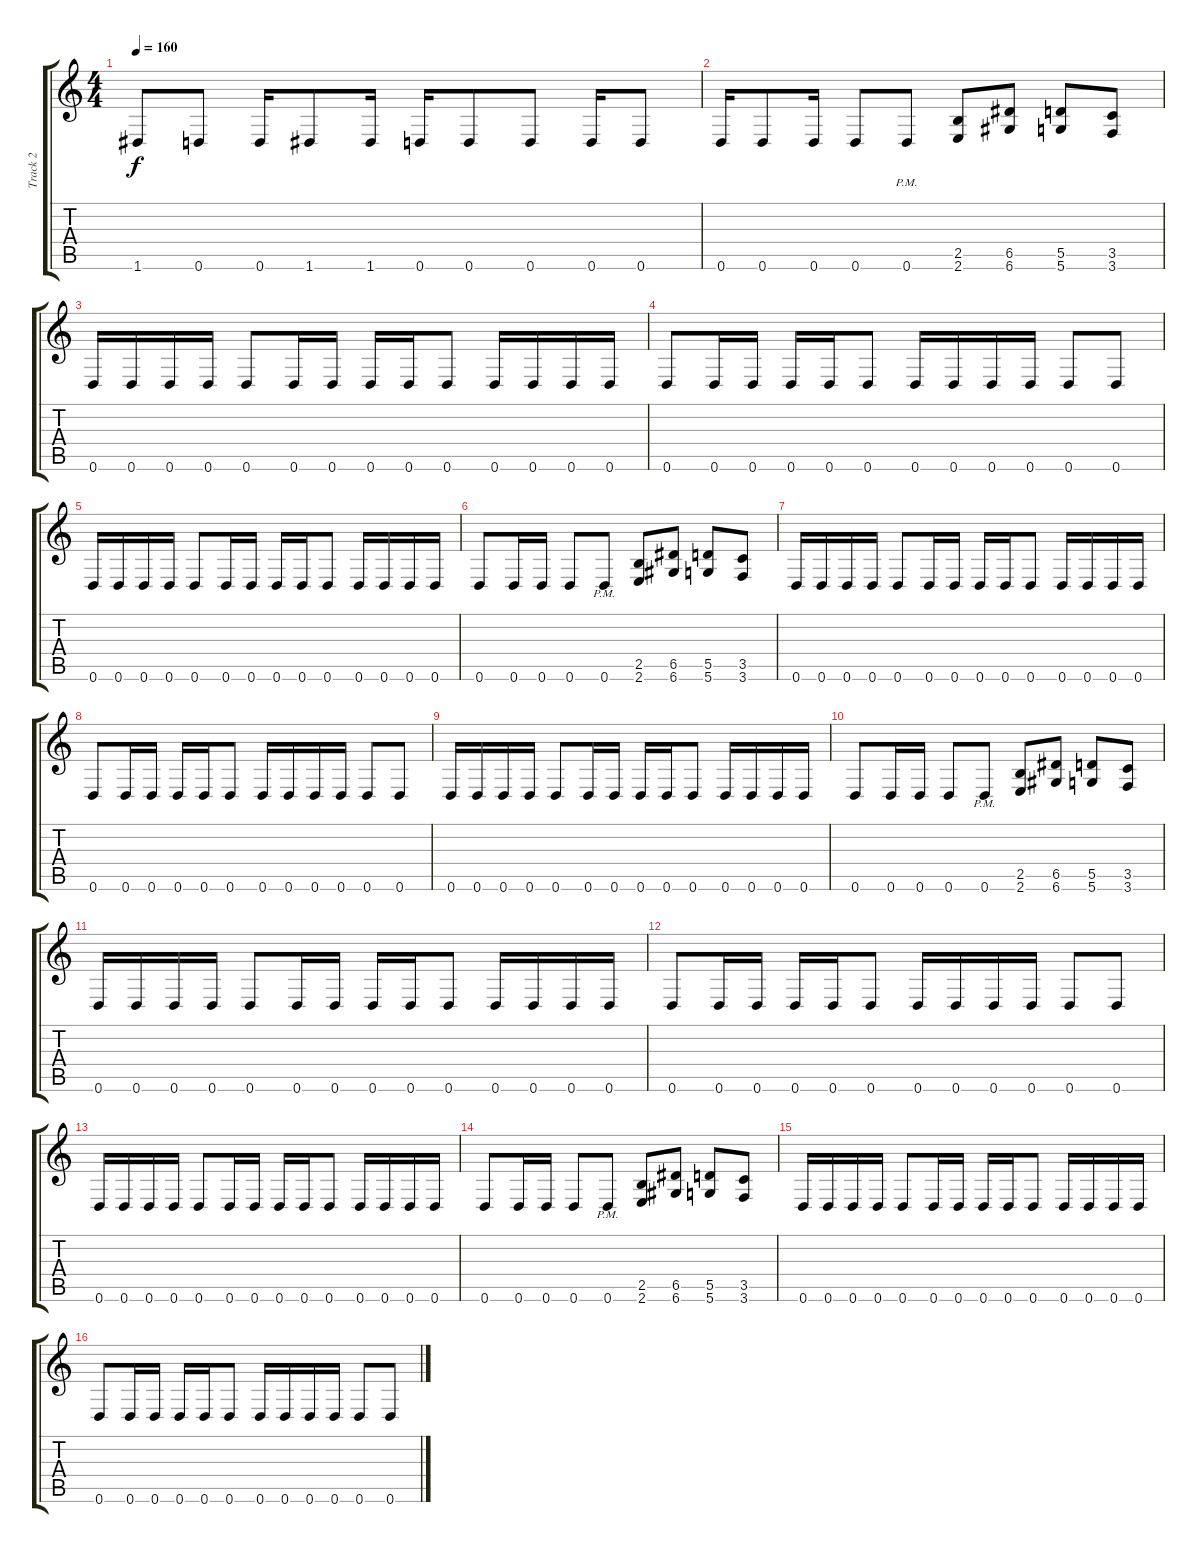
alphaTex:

\track ("Track 2" "Track 2") {instrument distortionguitar}
\staff {score tabs}
\tuning (E4 B3 G3 D3 A2 D2) {hide}
\ts (4 4)
\tempo 160
\clef g2
\ks c
1.6.8{dy f} 0.6.8 0.6.16 1.6.8 1.6.16 0.6.16 0.6.8 0.6.8 0.6.16 0.6.8 |
0.6.16 0.6.8 0.6.16 0.6.8 0.6{pm}.8 (2.5 2.6).8 (6.5 6.6).8 (5.5 5.6).8 (3.5 3.6).8 |
0.6.16 0.6.16 0.6.16 0.6.16 0.6.8 0.6.16 0.6.16 0.6.16 0.6.16 0.6.8 0.6.16 0.6.16 0.6.16 0.6.16 |
0.6.8 0.6.16 0.6.16 0.6.16 0.6.16 0.6.8 0.6.16 0.6.16 0.6.16 0.6.16 0.6.8 0.6.8 |
0.6.16 0.6.16 0.6.16 0.6.16 0.6.8 0.6.16 0.6.16 0.6.16 0.6.16 0.6.8 0.6.16 0.6.16 0.6.16 0.6.16 |
0.6.8 0.6.16 0.6.16 0.6.8 0.6{pm}.8 (2.5 2.6).8 (6.5 6.6).8 (5.5 5.6).8 (3.5 3.6).8 |
0.6.16 0.6.16 0.6.16 0.6.16 0.6.8 0.6.16 0.6.16 0.6.16 0.6.16 0.6.8 0.6.16 0.6.16 0.6.16 0.6.16 |
0.6.8 0.6.16 0.6.16 0.6.16 0.6.16 0.6.8 0.6.16 0.6.16 0.6.16 0.6.16 0.6.8 0.6.8 |
0.6.16 0.6.16 0.6.16 0.6.16 0.6.8 0.6.16 0.6.16 0.6.16 0.6.16 0.6.8 0.6.16 0.6.16 0.6.16 0.6.16 |
0.6.8 0.6.16 0.6.16 0.6.8 0.6{pm}.8 (2.5 2.6).8 (6.5 6.6).8 (5.5 5.6).8 (3.5 3.6).8 |
0.6.16 0.6.16 0.6.16 0.6.16 0.6.8 0.6.16 0.6.16 0.6.16 0.6.16 0.6.8 0.6.16 0.6.16 0.6.16 0.6.16 |
0.6.8 0.6.16 0.6.16 0.6.16 0.6.16 0.6.8 0.6.16 0.6.16 0.6.16 0.6.16 0.6.8 0.6.8 |
0.6.16 0.6.16 0.6.16 0.6.16 0.6.8 0.6.16 0.6.16 0.6.16 0.6.16 0.6.8 0.6.16 0.6.16 0.6.16 0.6.16 |
0.6.8 0.6.16 0.6.16 0.6.8 0.6{pm}.8 (2.5 2.6).8 (6.5 6.6).8 (5.5 5.6).8 (3.5 3.6).8 |
0.6.16 0.6.16 0.6.16 0.6.16 0.6.8 0.6.16 0.6.16 0.6.16 0.6.16 0.6.8 0.6.16 0.6.16 0.6.16 0.6.16 |
0.6.8 0.6.16 0.6.16 0.6.16 0.6.16 0.6.8 0.6.16 0.6.16 0.6.16 0.6.16 0.6.8 0.6.8
